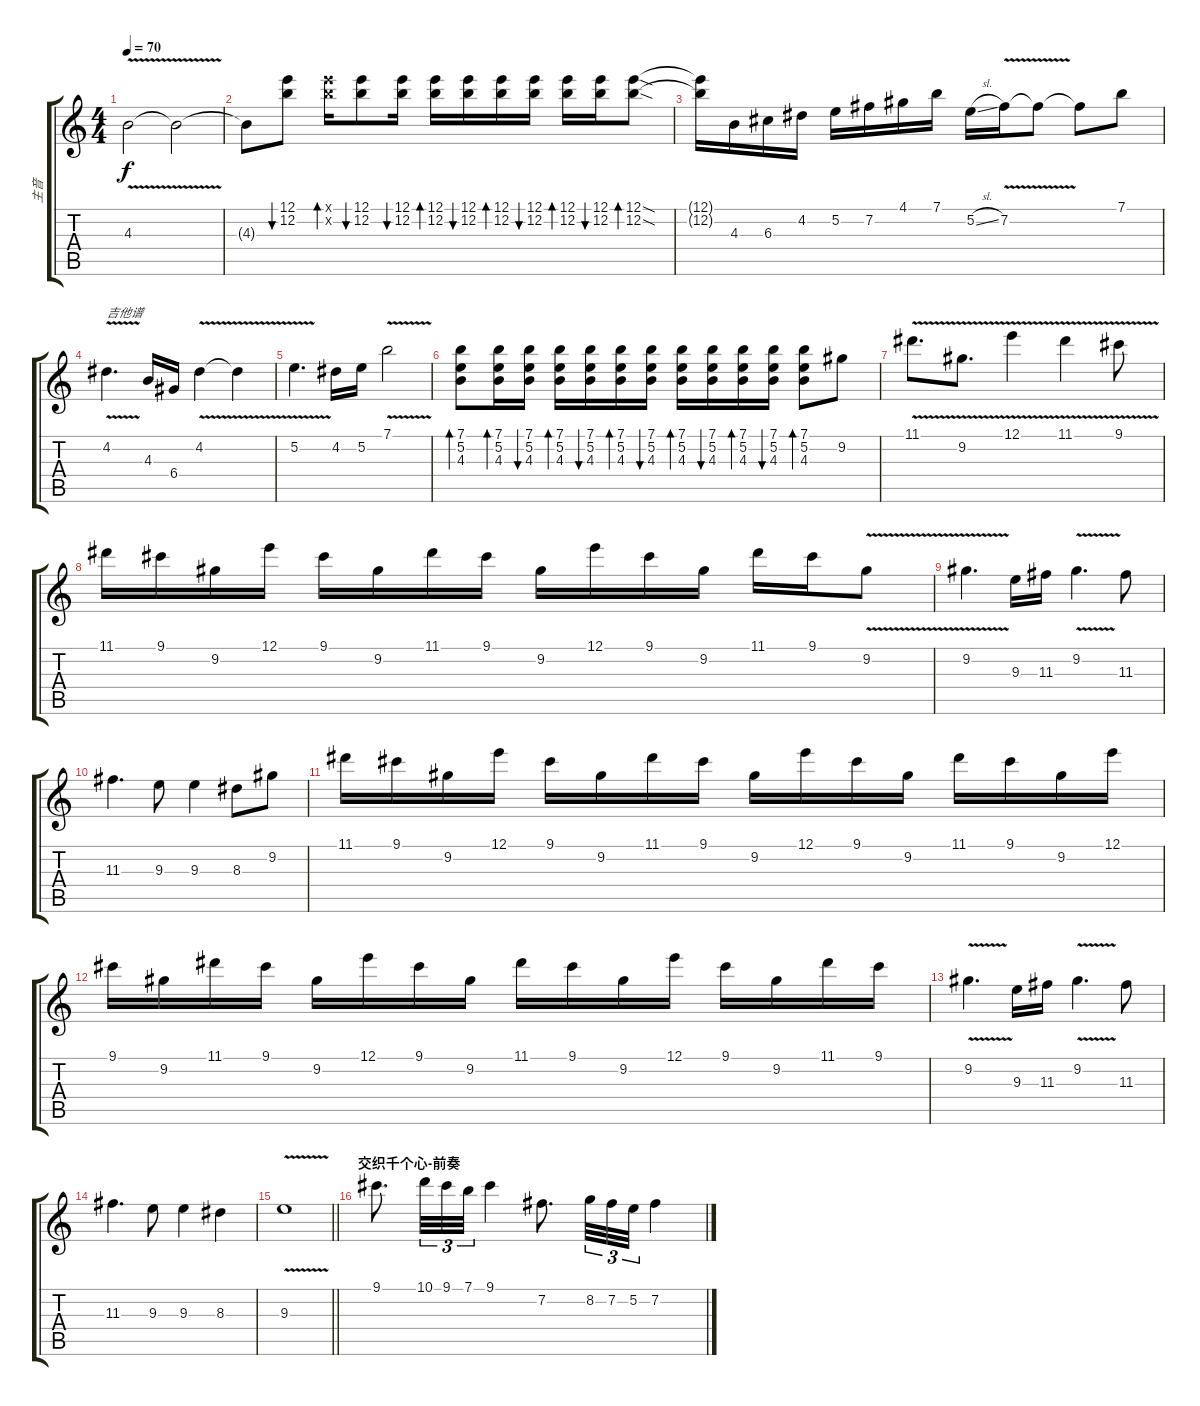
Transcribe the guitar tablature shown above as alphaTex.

\track ("主音" "主音") {instrument overdrivenguitar}
\staff {score tabs}
\tuning (E4 B3 G3 D3 A2 E2) {hide}
\ts (4 4)
\tempo 70
\clef g2
\ks c
4.3{v}.2{dy f} 4.3{t}.2 |
4.3{t}.8 (12.1 12.2).8{bu 60 volume 10} (12.1{x} 12.2{x}).16{bd 60} (12.1 12.2).8{bu 60} (12.1 12.2).16{bu 60} (12.1 12.2).16{bd 60} (12.1 12.2).16{bu 60} (12.1 12.2).16{bd 60} (12.1 12.2).16{bu 60} (12.1 12.2).16{bd 60} (12.1 12.2).16{bu 60} (12.1{sod} 12.2{sod}).8{bd 60} |
(12.1{t} 12.2{t}).16 4.3.16{volume 13} 6.3.16 4.2.16 5.2.16 7.2.16 4.1.16 7.1.16 5.2{sl}.16 7.2{v}.16 7.2{t}.8 7.2{t}.8 7.1.8 |
4.2{v}.4{d txt "吉他谱"} 4.3.16 6.4.16 4.2{v}.4 4.2{t}.4 |
5.2{v}.4{d} 4.2.16 5.2.16 7.1{v}.2 |
(7.1 5.2 4.3).8{bd 60 volume 10} (7.1 5.2 4.3).16{bd 60} (7.1 5.2 4.3).16{bu 60} (7.1 5.2 4.3).16{bd 60} (7.1 5.2 4.3).16{bu 60} (7.1 5.2 4.3).16{bd 60} (7.1 5.2 4.3).16{bu 60} (7.1 5.2 4.3).16{bd 60} (7.1 5.2 4.3).16{bu 60} (7.1 5.2 4.3).16{bd 60} (7.1 5.2 4.3).16{bu 60} (7.1 5.2 4.3).8{bd 60} 9.2.8{volume 13} |
11.1{v}.8{d} 9.2{v}.8{d} 12.1{v}.4 11.1{v}.4 9.1{v}.8 |
11.1.16 9.1.16 9.2.16 12.1.16 9.1.16 9.2.16 11.1.16 9.1.16 9.2.16 12.1.16 9.1.16 9.2.16 11.1.16 9.1.16 9.2{v}.8 |
9.2{v}.4{d} 9.3.16 11.3.16 9.2{v}.4{d} 11.3.8 |
11.3.4{d} 9.3.8 9.3.4 8.3.8 9.2.8 |
11.1.16 9.1.16 9.2.16 12.1.16 9.1.16 9.2.16 11.1.16 9.1.16 9.2.16 12.1.16 9.1.16 9.2.16 11.1.16 9.1.16 9.2.16 12.1.16 |
9.1.16 9.2.16 11.1.16 9.1.16 9.2.16 12.1.16 9.1.16 9.2.16 11.1.16 9.1.16 9.2.16 12.1.16 9.1.16 9.2.16 11.1.16 9.1.16 |
9.2{v}.4{d} 9.3.16 11.3.16 9.2{v}.4{d} 11.3.8 |
11.3.4{d} 9.3.8 9.3.4 8.3.4 |
\barLineRight lightlight
9.3{v}.1 |
\section ("" "交织千个心-前奏")
9.1.8{d} 10.1.32{tu (3 2)} 9.1.32{tu (3 2)} 7.1.32{tu (3 2)} 9.1.4 7.2.8{d} 8.2.32{tu (3 2)} 7.2.32{tu (3 2)} 5.2.32{tu (3 2)} 7.2.4
